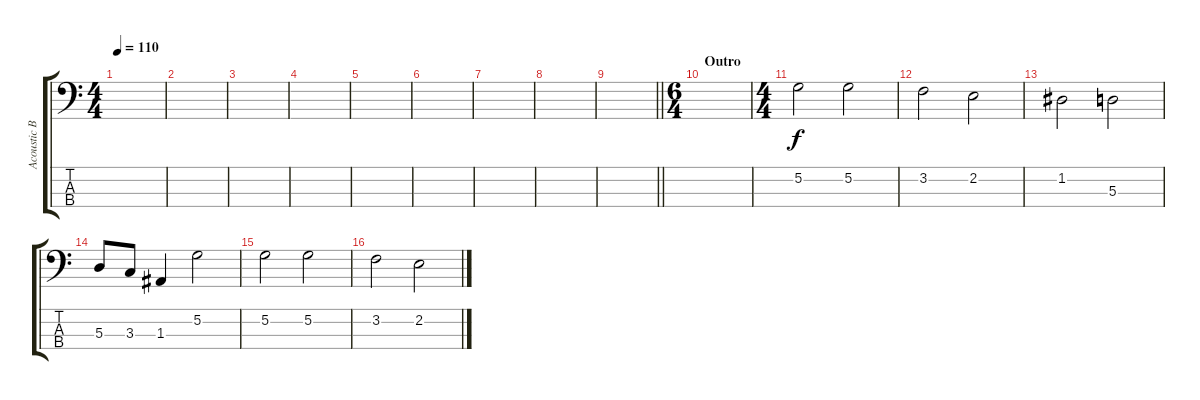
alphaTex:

\track ("Acoustic Bass" "Acoustic B") {instrument contrabass}
\staff {score tabs}
\tuning (G2 D2 A1 E1) {hide}
\ts (4 4)
\tempo 110
\clef f4
\ks c
|
|
|
|
|
|
|
|
\barLineRight lightlight
|
\ts (6 4)
\section ("" "Outro")
|
\ts (4 4)
5.2.2 5.2.2 |
3.2.2 2.2.2 |
1.2.2 5.3.2 |
5.3.8 3.3.8 1.3.4 5.2.2 |
5.2.2 5.2.2 |
3.2.2 2.2.2
